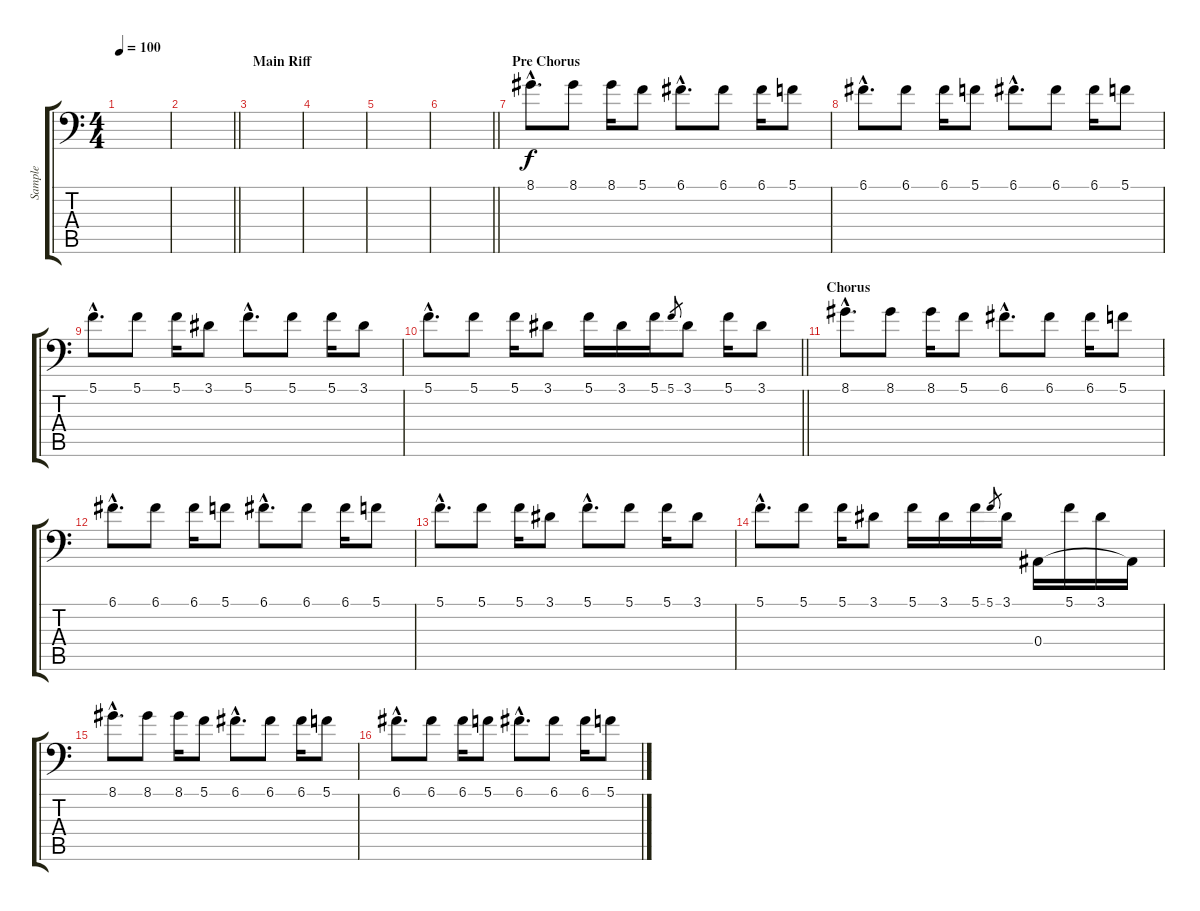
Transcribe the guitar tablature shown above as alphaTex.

\track ("Sample" "Sample") {instrument stringensemble1}
\staff {score tabs}
\tuning (C4 G3 Eb3 Bb2 F2 Bb1) {hide}
\ts (4 4)
\tempo 100
\clef f4
\ks c
|
\barLineRight lightlight
|
\section ("" "Main Riff")
|
|
|
\barLineRight lightlight
|
\section ("" "Pre Chorus")
8.1{hac}.8{d volume 12} 8.1.8 8.1.16 5.1.8 6.1{hac}.8{d} 6.1.8 6.1.16 5.1.8 |
6.1{hac}.8{d} 6.1.8 6.1.16 5.1.8 6.1{hac}.8{d} 6.1.8 6.1.16 5.1.8 |
5.1{hac}.8{d} 5.1.8 5.1.16 3.1.8 5.1{hac}.8{d} 5.1.8 5.1.16 3.1.8 |
\barLineRight lightlight
5.1{hac}.8{d} 5.1.8 5.1.16 3.1.8 5.1.16 3.1.16 5.1.16 5.1.8{gr} 3.1.8 5.1.16 3.1.8 |
\section ("" "Chorus")
8.1{hac}.8{d volume 14} 8.1.8 8.1.16 5.1.8 6.1{hac}.8{d} 6.1.8 6.1.16 5.1.8 |
6.1{hac}.8{d} 6.1.8 6.1.16 5.1.8 6.1{hac}.8{d} 6.1.8 6.1.16 5.1.8 |
5.1{hac}.8{d} 5.1.8 5.1.16 3.1.8 5.1{hac}.8{d} 5.1.8 5.1.16 3.1.8 |
5.1{hac}.8{d} 5.1.8 5.1.16 3.1.8 5.1.16 3.1.16 5.1.16 5.1.8{gr} 3.1.16 0.4.16 5.1.16 3.1.16 0.4{t}.16 |
8.1{hac}.8{d volume 14} 8.1.8 8.1.16 5.1.8 6.1{hac}.8{d} 6.1.8 6.1.16 5.1.8 |
6.1{hac}.8{d} 6.1.8 6.1.16 5.1.8 6.1{hac}.8{d} 6.1.8 6.1.16 5.1.8
